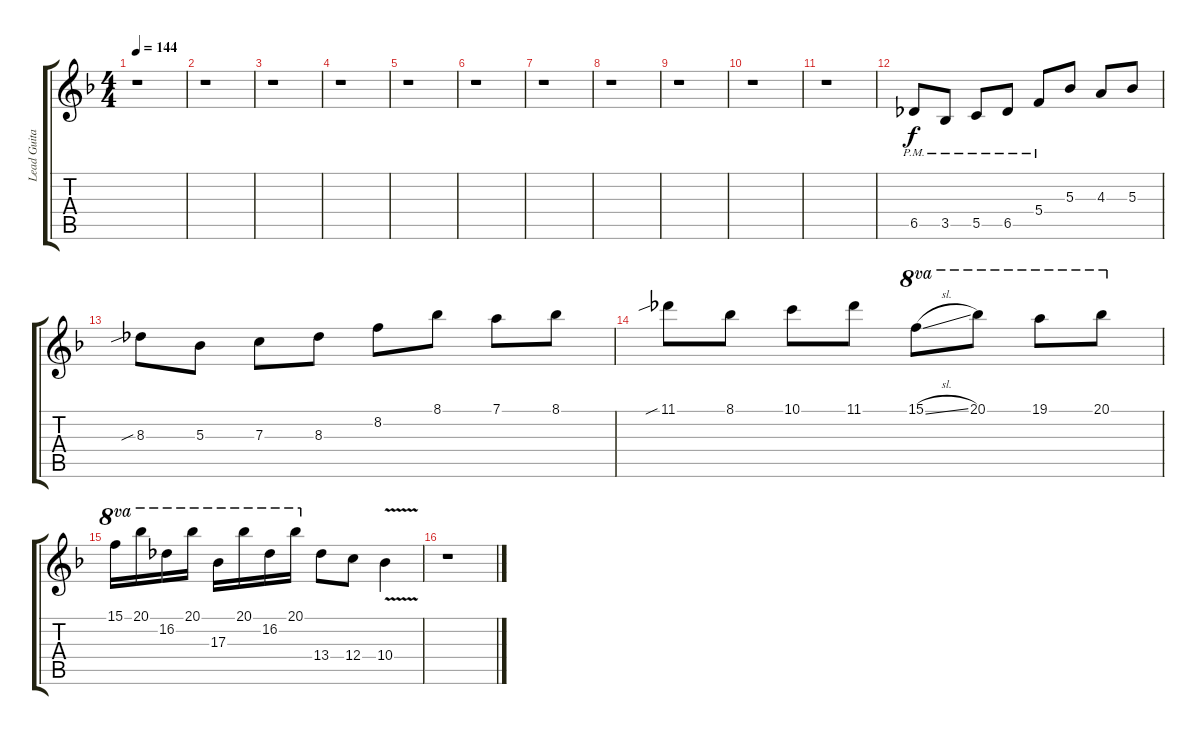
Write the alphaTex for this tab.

\track ("Lead Guitar" "Lead Guita") {instrument distortionguitar}
\staff {score tabs}
\tuning (D4 A3 F3 C3 G2 D2) {hide}
\ts (4 4)
\tempo 144
\clef g2
\ks dminor
r.1{dy f} |
r.1 |
r.1 |
r.1 |
r.1 |
r.1 |
r.1 |
r.1 |
r.1 |
r.1 |
r.1 |
6.5{pm}.8 3.5{pm}.8 5.5{pm}.8 6.5{pm}.8 5.4{pm}.8 5.3.8 4.3.8 5.3.8 |
8.3{sib}.8 5.3.8 7.3.8 8.3.8 8.2.8 8.1.8 7.1.8 8.1.8 |
11.1{sib}.8 8.1.8 10.1.8 11.1.8 15.1{sl}.8{ot 8va} 20.1.8{ot 8va} 19.1.8{ot 8va} 20.1.8{ot 8va} |
15.1.16{ot 8va} 20.1.16{ot 8va} 16.2.16{ot 8va} 20.1.16{ot 8va} 17.3.16{ot 8va} 20.1.16{ot 8va} 16.2.16{ot 8va} 20.1.16{ot 8va} 13.4.8 12.4.8 10.4{v}.4 |
r.1
